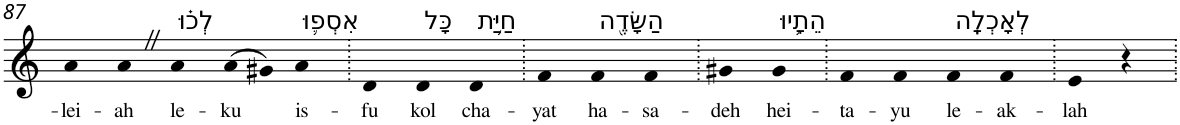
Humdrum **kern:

**kern	**text
*part1	*part1
*staff1	*staff1
*I"Piano	*
*I'Pno	*
!!LO:PB:g=z
*clefG2	*
*k[]	*
=87	=87
!	!LO:LY:b
4a	-lei-
!	!LO:LY:b
4aZ	-ah
!LO:TX:a:t=לְכ֗וּ	!
!	!LO:LY:b
4a	le-
!	!LO:LY:b
(>8a	-ku
8g#X)	.
!LO:TX:a:t=אִסְפ֛וּ	!
!	!LO:LY:b
4a	is-
=88.	=88.
!	!LO:LY:b
4d	-fu
!LO:TX:a:t=כָּל	!
!	!LO:LY:b
4d	kol
!LO:TX:a:t=חַיַּ֥ת	!
!	!LO:LY:b
4d	cha-
=89.	=89.
!	!LO:LY:b
4f	-yat
!LO:TX:a:t=הַשָּׂדֶ֖ה	!
!	!LO:LY:b
4f	ha-
!	!LO:LY:b
4f	-sa-
=90.	=90.
!	!LO:LY:b
4g#X	-deh
!LO:TX:a:t=הֵתָ֥יוּ	!
!	!LO:LY:b
4g#	hei-
=91.	=91.
!	!LO:LY:b
4f	-ta-
!	!LO:LY:b
4f	-yu
!LO:TX:a:t=לְאָכְלָֽה	!
!	!LO:LY:b
4f	le-
!	!LO:LY:b
4f	-ak-
=92.	=92.
!	!LO:LY:b
4e	-lah
4r	.
=.	=.
*-	*-
